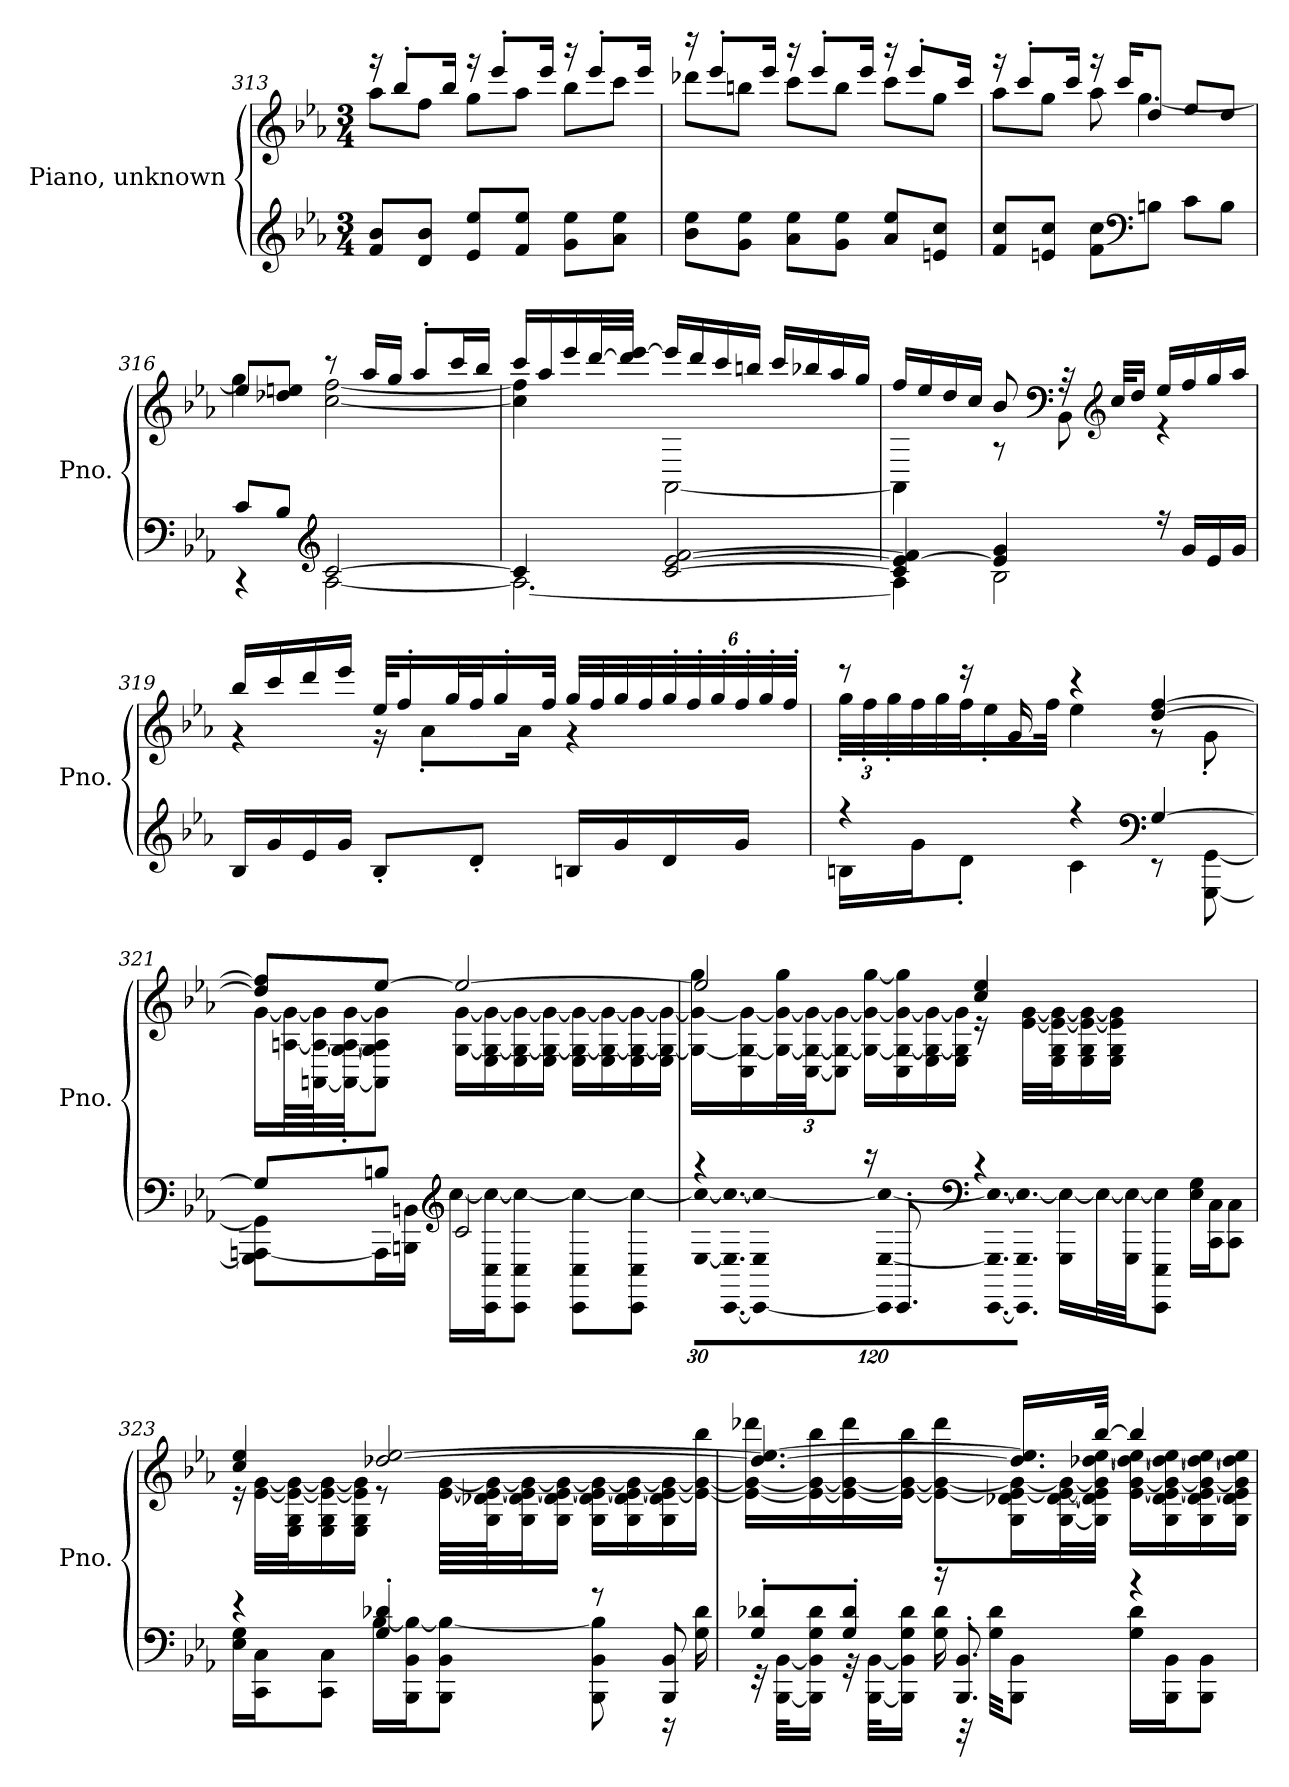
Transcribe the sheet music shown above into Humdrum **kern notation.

**kern	**kern
*part1	*part1
*staff2	*staff1
*I"Piano, unknown	*
*I'Pno.	*
!!LO:LB:g=z
*clefG2	*clefG2
*k[b-e-a-]	*k[b-e-a-]
*M3/4	*M3/4
=313	=313
*	*^
8f/ 8b-/L	16r	8aa-\L
.	8bb-'/L	.
8d/ 8b-/J	.	8ff\J
.	16bb-/Jk	.
8e-/ 8ee-/L	16r	8gg\L
.	8eee-'/L	.
8f/ 8ee-/J	.	8aa-\J
.	16eee-/Jk	.
8g\ 8ee-\L	16r	8bb-\L
.	8eee-'/L	.
8a-\ 8ee-\J	.	8ccc\J
.	16eee-/Jk	.
=314	=314	=314
8b-\ 8ee-\L	16r	8ddd-X\L
.	8eee-'/L	.
8g\ 8ee-\J	.	8bbn\J
.	16eee-/Jk	.
8a-\ 8ee-\L	16r	8ccc\L
.	8eee-'/L	.
8g\ 8ee-\J	.	8bb\J
.	16eee-/Jk	.
8a-/ 8ee-/L	16r	8ccc\L
.	8eee-'/L	.
8en/ 8cc/J	.	8gg\J
.	16ccc/Jk	.
=315	=315	=315
8f/ 8cc/L	16r	8aa-\L
.	8ccc'/L	.
8en/ 8cc/J	.	8gg\J
.	16ccc/Jk	.
8f\ 8cc\L	16r	8aa-\
.	16ccc/KL	.
*clefF4	*	*
8Bn\J	8dd/J	[4.gg\
8c\L	8ee-/L	.
8B\J	8dd/J	.
!!LO:PB:g=z	!!
=316	=316	=316
*^	*	*
8c/L	4r	8ee-/L	4gg\]
8B-/J	.	8dd-X/ 8een/J	.
*clefG2	*	*	*
[2c/	[2A-\	8r	[2cc\ [2ff\
.	.	16aa-/LL	.
.	.	16gg/JJ	.
.	.	8aa-'/L	.
.	.	16ccc/L	.
.	.	16bb-/JJ	.
=317	=317	=317	=317
4c/]	2.A-\_	16ccc/LL	4cc\] 4ff\]
.	.	16aa-/	.
.	.	16eee-/	.
.	.	[32ddd/L	.
.	.	32ddd/] [32eee-/JJJ	.
[2c/ [2e-/ [2f/	.	16eee-/LL]	[2AA-\
.	.	16ddd/	.
.	.	16ccc/	.
.	.	16bbn/JJ	.
.	.	16ccc/LL	.
.	.	16bb-X/	.
.	.	16aa-/	.
.	.	16gg/JJ	.
!!LO:LB:g=z	!!
=318	=318	=318	=318
4c/] 4e-/_ 4f/]	4A-\]	16ff/LL	4AA-\]
.	.	16ee-/	.
.	.	16dd/	.
.	.	16cc/JJ	.
4e-/] 4g/	2B-\	8b-/	8r
*	*	*clefF4	*
.	.	32r	8BB-\
*	*	*clefG2	*
.	.	32cc/KLL	.
.	.	16dd/JJ	.
16r	.	16ee-/LL	4r
16g/LL	.	16ff/	.
16e-/	.	16gg/	.
16g/JJ	.	16aa-/JJ	.
*v	*v	*	*
=319	=319	=319
16B-/LL	16bb-/LL	4r
16g/	16ccc/	.
16e-/	16ddd/	.
16g/JJ	16eee-/JJ	.
8B-'/L	32ee-/KLL	16r
.	16ff'/	.
.	.	8a-'\L
.	32gg/L	.
8d'/J	32ff/J	.
.	16gg'/	.
.	.	16a-\Jk
.	32ff/JJk	.
16Bn/LL	32gg/LLL	4r
.	32ff/	.
16g/	32gg/	.
.	32ff/	.
*	*Xbrackettup	*
16d/	48gg'/	.
.	48ff'/	.
.	48gg'/	.
16g/JJ	48ff'/	.
.	48gg'/	.
.	48ff'/JJJ	.
!!LO:LB:g=z	!!
=320	=320	=320
*^	*	*
4r	16Bn\LL	8r	48gg'\LLL
.	.	.	48ff'\
.	.	.	48gg'\
.	16g\J	.	32ff\
.	.	.	32gg\
.	8d'\J	16r	32ff\J
.	.	.	16ee-'\
.	.	16g/	.
.	.	.	32ff\JJk
4r	4c\	4r	4ee-\
*clefF4	*	*	*
[4G/	8r	[4dd/ [4ff/	8r
.	[8GGG\ [8GG\	.	8g'\
=321	=321	=321	=321
8G/L]	8GGG\] [8AAAn\ 8GG\]L	8dd/] 8ff/]L	[16g\LL
.	.	.	[64An\ 64g\_LL
.	.	.	[64AAn\ 64A\_ 64g\]J
.	.	.	32AA\_' [32G\' 32A\_' [32g\'JJ
8Bn/J	16AAA\L]	[8ee-/J	8AA\] 8G\] 8A\] 8g\]J
.	16BBBn\ 16BBn\JJ	.	.
*clefG2	*	*	*
2c/	[16cc\LL	2ee-/_	[16G\ [16g\LL
.	16CC\ 16C\ 16cc\_J	.	16E-\ 16G\_ 16g\_
.	8CC\ 8C\ 8cc\_J	.	16E-\ 16G\_ 16g\_
.	.	.	16E-\ 16G\_ 16g\_JJ
.	8CC\ 8C\ 8cc\_L	.	16E-\ 16G\_ 16g\_LL
.	.	.	16E-\ 16G\_ 16g\_
.	8CC\ 8C\ 8cc\_J	.	16E-\ 16G\_ 16g\_
.	.	.	16E-\ 16G\_ 16g\_JJ
!!LO:LB:g=z	!!
=322	=322	=322	=322
*	*Xbrackettup	*	*
!	!LO:N:vis=64	!	!
4r	[960%17E-\ 960%17cc\_KLLL	2ee-/]	16G\_ 16g\_ 16gg\LL
!	!LO:N:vis=32.	!	!
.	[1920%103CC\ 1920%103E-\] 1920%103cc\_	.	.
.	.	.	16C\ 16G\_ 16g\_
!	!LO:N:vis=32	!	!
.	640%23CC\_ 640%23E-\ 640%23cc\_	.	.
!	!LO:N:vis=32	!	!
.	640%23CC\] [640%23E-\ 640%23cc\_	.	.
.	.	.	48G\_ 48g\_ 48gg\L
!	!LO:N:vis=32.	!	!
.	[1920%103CC\ 1920%103E-\] 1920%103cc\_	.	.
.	.	.	[48C\ 48G\_ 48g\_JJ
.	.	.	12C\] 12G\_ 12g\_J
!	!LO:N:vis=32.	!	!
.	1920%103CC\] 1920%103E-\ 1920%103cc\_JJJ	.	.
16r	.	.	16G\_ 16g\_ [16gg\LL
.	16E-\ 16cc\_LL	.	.
8.CC'/	.	.	16C\ 16G\_ 16g\_ 16gg\]
.	32cc\L_	.	.
.	32E-\ 32cc\_JJ	.	.
.	.	.	16E-\ 16G\_ 16g\_
.	8CC\ 8C\ 8cc\]J	.	.
.	.	.	16E-\ 16G\] 16g\]JJ
*clefF4	*	*	*
4r	.	4cc/ 4ee-/	16r
.	16E-\ 16G\LL	.	.
.	.	.	[32e-\ [32g\LLL
.	16CC\ 16C\J	.	.
.	.	.	32E-\ 32G\ 32e-\_ 32g\_J
.	.	.	16E-\ 16G\ 16e-\_ 16g\_
.	8CC\ 8C\J	.	.
.	.	.	16E-\ 16G\ 16e-\] 16g\]JJ
1920ryy	.	1920ryy	1920ryy
!!LO:LB:g=z	!!
=323	=323	=323	=323
4r	16E-\ 16G\LL	4cc/ 4ee-/	16r
.	16CC\ 16C\J	.	[32e-\ [32g\LLL
.	.	.	32E-\ 32G\ 32e-\_ 32g\_J
.	8CC\ 8C\J	.	16E-\ 16G\ 16e-\_ 16g\_
.	.	.	16E-\ 16G\ 16e-\] 16g\]JJ
4G/' 4d-X/'	[16B-\LL	[2dd-X/ [2ee-/	8r
.	16BBB-\ 16BB-\ 16B-\_J	.	.
.	8BBB-\ 8BB-\ 8B-\_J	.	[64e-\ [64g\LLLL
.	.	.	64G\ 64d-X\ 64e-\_ 64g\_J
.	.	.	32G\ 32d-\ 32e-\_ 32g\_J
.	.	.	16G\ 16d-\ 16e-\_ 16g\_JJ
8r	8BBB-\ 8BB-\ 8B-\]	.	16G\ 16d-\ 16e-\_ 16g\_LL
.	.	.	16G\ 16d-\ 16e-\_ 16g\_
8BBB-/ 8BB-/	16r	.	16G\ 16d-\ 16e-\_ 16g\_
.	16G\ 16d-\	.	16e-\_ 16g\_ 16bb-\JJ
!!LO:LB:g=z	!!
=324	=324	=324	=324
8G/' 8d-X/'L	32r	4.dd-/_ 4.ee-/_	16e-\_ 16g\_ 16ddd-X\LL
.	[32BBB-\ [32BB-\KLL	.	.
.	16BBB-\] 16BB-\] 16G\ 16d-\JJ	.	16e-\_ 16g\_ 16bb-\
8G/' 8d-/'J	32r	.	16e-\_ 16g\_ 16ddd-\
.	[32BBB-\ [32BB-\KLL	.	.
.	16BBB-\] 16BB-\] 16G\ 16d-\JJ	.	16e-\_ 16g\_ 16bb-\JJ
16r	16G\ 16d-\	.	8e-\_ 8g\_ 8ddd-\L
8.BBB-/' 8.BB-/'	32r	.	.
.	32G\ 32d-\KKL	.	.
.	8BBB-\ 8BB-\J	16.dd-/] 16.ee-/]LL	16G\ 16d-X\ 16e-\_ 16g\_L
.	.	.	[32G\ [32d-\ 32e-\_ 32g\_L
.	.	[32bb-/JJk	32G\] 32d-\] 32e-\] 32g\] [32dd-X\ [32ee-\JJJ
4r	16G\ 16d-\LL	4bb-/]	[16e-\ [16g\ 16dd-\_ 16ee-\_LL
.	16BBB-\ 16BB-\J	.	16G\ 16d-\ 16e-\_ 16g\_ 16dd-\_ 16ee-\_
.	8BBB-\ 8BB-\J	.	16G\ 16d-\ 16e-\_ 16g\_ 16dd-\_ 16ee-\_
.	.	.	16G\ 16d-\ 16e-\] 16g\] 16dd-\] 16ee-\]JJ
*v	*v	*	*
*	*v	*v
=	=
*-	*-
